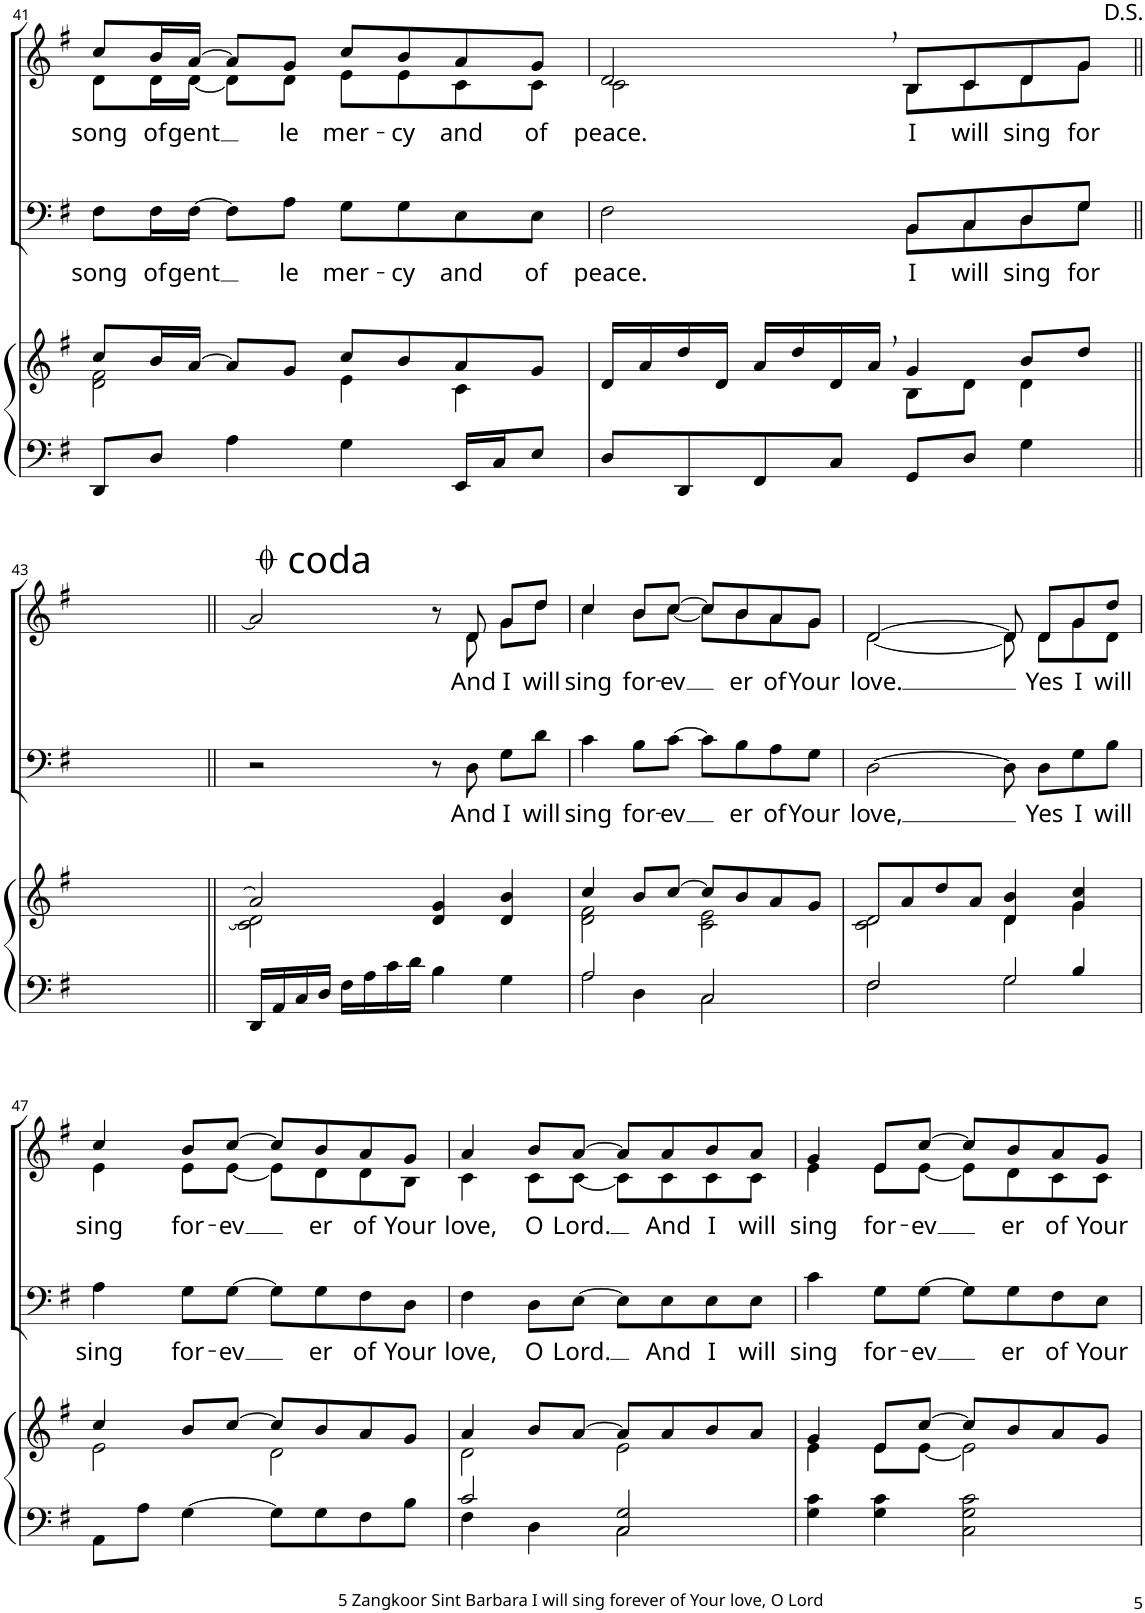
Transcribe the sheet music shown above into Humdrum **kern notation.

**kern	**kern	**kern	**text	**kern	**text
*part3	*part3	*part2	*part2	*part1	*part1
*staff4	*staff3	*staff2	*staff2	*staff1	*staff1
*I"Piano	*	*I"Bass	*	*I"Soprano	*
*I'Pno	*	*I'B	*	*I'S	*
!!LO:PB:g=z
*clefF4	*clefG2	*clefF4	*	*clefG2	*
*k[f#]	*k[f#]	*k[f#]	*	*k[f#]	*
*M4/4	*M4/4	*M4/4	*	*M4/4	*
=41	=41	=41	=41	=41	=41
*	*^	*	*	*	*
!	!	!	!	!LO:LY:b	!	!LO:LY:b
*	*	*	*	*	*^	*
8DD/L	8cc/L	2d\ 2f#\	8F#\L	song	8cc/L	8d\L	song
!	!	!	!	!LO:LY:b	!	!	!LO:LY:b
8D/J	16b/L	.	16F#\L	of	16b/L	16d\L	of
!	!	!	!	!LO:LY:b	!	!	!LO:LY:b
.	[16a/JJ	.	[16F#\JJ	gent	[16a/JJ	[16d\JJ	gent
4A\	8a/L]	.	8F#\L]	.	8a/L]	8d\L]	.
!	!	!	!	!LO:LY:b	!	!	!LO:LY:b
.	8g/J	.	8A\J	le	8g/J	8d\J	le
!	!	!	!	!LO:LY:b	!	!	!LO:LY:b
4G\	8cc/L	4e\	8G\L	mer-	8cc/L	8e\L	mer-
!	!	!	!	!LO:LY:b	!	!	!LO:LY:b
.	8b/	.	8G\	-cy	8b/	8e\	-cy
!	!	!	!	!LO:LY:b	!	!	!LO:LY:b
16EE/LL	8a/	4c\	8E\	and	8a/	8c\	and
16C/J	.	.	.	.	.	.	.
!	!	!	!	!LO:LY:b	!	!	!LO:LY:b
8E/J	8g/J	.	8E\J	of	8g/J	8c\J	of
=42	=42	=42	=42	=42	=42	=42	=42
!	!	!	!	!LO:LY:b	!	!	!LO:LY:b
*	*	*	*^	*	*	*	*
8D/L	16d/LL	2ryy	2F#\	2ryy	peace.	2d,/	2c\	peace.
.	16a/	.	.	.	.	.	.	.
8DD/	16dd/	.	.	.	.	.	.	.
.	16d/JJ	.	.	.	.	.	.	.
8FF#/	16a/LL	.	.	.	.	.	.	.
.	16dd/	.	.	.	.	.	.	.
8C/J	16d/	.	.	.	.	.	.	.
.	16a,/JJ	.	.	.	.	.	.	.
!	!	!	!	!	!LO:LY:b	!	!	!LO:LY:b
8GG/L	4g/	8B\L	8BB/L	8BB\L	I	8B/L	8B\L	I
!	!	!	!	!	!LO:LY:b	!	!	!LO:LY:b
8D/J	.	8d\J	8C/	8C\	will	8c/	8c\	will
!	!	!	!	!	!LO:LY:b	!	!	!LO:LY:b
4G\	8b/L	4d\	8D/	8D\	sing	8d/	8d\	sing
!	!	!	!	!	!LO:LY:b	!	!	!LO:LY:b
.	8dd/J	.	8G/J	8G\J	for	8g/J	8g\J	for
*	*v	*v	*	*	*	*v	*v	*
*	*	*v	*v	*	*	*
!!LO:LB:g=z
=43||	=43||	=43||	=43||	=43||	=43||
1ryy	1ryy	1ryy	.	1ryy	.
=44||	=44||	=44||	=44||	=44||	=44||
*	*^	*	*	*	*
.	.	[qcL	.	.	.	.
.	[qa	qdJ_	.	.	[qa	.
*^	*	*	*	*	*^	*
16DD/LL	2ryy	2a/]	2c\] 2d\	2r	.	2a/]	2ryy	.
16AA/	.	.	.	.	.	.	.	.
16C/	.	.	.	.	.	.	.	.
16D/JJ	.	.	.	.	.	.	.	.
16F#\LL	.	.	.	.	.	.	.	.
16A\	.	.	.	.	.	.	.	.
16c\	.	.	.	.	.	.	.	.
16d\JJ	.	.	.	.	.	.	.	.
4B\	2ryy	4d/ 4g/	2ryy	8r	.	8r	8ryy	.
!	!	!	!	!	!LO:LY:b	!	!	!LO:LY:b
.	.	.	.	8D\	And	8d/	8d\	And
!	!	!	!	!	!LO:LY:b	!	!	!LO:LY:b
4G\	.	4d/ 4b/	.	8G\L	I	8g/L	8g\L	I
!	!	!	!	!	!LO:LY:b	!	!	!LO:LY:b
.	.	.	.	8d\J	will	8dd/J	8dd\J	will
=45	=45	=45	=45	=45	=45	=45	=45	=45
!	!	!	!	!	!LO:LY:b	!	!	!LO:LY:b
2A/	4A\	4cc/	2d\ 2f#\	4c\	sing	4cc/	4cc\	sing
!	!	!	!	!	!LO:LY:b	!	!	!LO:LY:b
.	4D\	8b/L	.	8B\L	for-	8b/L	8b\L	for-
!	!	!	!	!	!LO:LY:b	!	!	!LO:LY:b
.	.	[8cc/J	.	[8c\J	-ev	[8cc/J	[8cc\J	-ev
2C/	2C\	8cc/L]	2c\ 2e\	8c\L]	.	8cc/L]	8cc\L]	.
!	!	!	!	!	!LO:LY:b	!	!	!LO:LY:b
.	.	8b/	.	8B\	er	8b/	8b\	er
!	!	!	!	!	!LO:LY:b	!	!	!LO:LY:b
.	.	8a/	.	8A\	of	8a/	8a\	of
!	!	!	!	!	!LO:LY:b	!	!	!LO:LY:b
.	.	8g/J	.	8G\J	Your	8g/J	8g\J	Your
=46	=46	=46	=46	=46	=46	=46	=46	=46
!	!	!	!	!	!LO:LY:b	!	!	!LO:LY:b
2F#/	2F#\	8d/L	2c\ 2d\	[2D\	love,	[2d/	[2d\	love.
.	.	8a/	.	.	.	.	.	.
.	.	8dd/	.	.	.	.	.	.
.	.	8a/J	.	.	.	.	.	.
4G/	2G\	4d/ 4b/	4d\	8D\]	.	8d/]	8d\]	.
!	!	!	!	!	!LO:LY:b	!	!	!LO:LY:b
.	.	.	.	8D\L	Yes	8d/L	8d\L	Yes
!	!	!	!	!	!LO:LY:b	!	!	!LO:LY:b
4B/	.	4g/ 4cc/	4g\	8G\	I	8g/	8g\	I
!	!	!	!	!	!LO:LY:b	!	!	!LO:LY:b
.	.	.	.	8B\J	will	8dd/J	8d\J	will
*v	*v	*	*	*	*	*	*	*
!!LO:LB:g=z	!!
=47	=47	=47	=47	=47	=47	=47	=47
!	!	!	!	!LO:LY:b	!	!	!LO:LY:b
8AA\L	4cc/	2e\	4A\	sing	4cc/	4e\	sing
8A\J	.	.	.	.	.	.	.
!	!	!	!	!LO:LY:b	!	!	!LO:LY:b
[4G\	8b/L	.	8G\L	for-	8b/L	8e\L	for-
!	!	!	!	!LO:LY:b	!	!	!LO:LY:b
.	[8cc/J	.	[8G\J	-ev	[8cc/J	[8e\J	-ev
8G\L]	8cc/L]	2d\	8G\L]	.	8cc/L]	8e\L]	.
!	!	!	!	!LO:LY:b	!	!	!LO:LY:b
8G\	8b/	.	8G\	er	8b/	8d\	er
!	!	!	!	!LO:LY:b	!	!	!LO:LY:b
8F#\	8a/	.	8F#\	of	8a/	8d\	of
!	!	!	!	!LO:LY:b	!	!	!LO:LY:b
8B\J	8g/J	.	8D\J	Your	8g/J	8B\J	Your
=48	=48	=48	=48	=48	=48	=48	=48
*^	*	*	*	*	*	*	*
!	!	!	!	!	!LO:LY:b	!	!	!LO:LY:b
2c/	4F#\	4a/	2d\	4F#\	love,	4a/	4c\	love,
!	!	!	!	!	!LO:LY:b	!	!	!LO:LY:b
.	4D\	8b/L	.	8D\L	O	8b/L	8c\L	O
!	!	!	!	!	!LO:LY:b	!	!	!LO:LY:b
.	.	[8a/J	.	[8E\J	Lord.	[8a/J	[8c\J	Lord.
2C/ 2G/	2C\	8a/L]	2e\	8E\L]	.	8a/L]	8c\L]	.
!	!	!	!	!	!LO:LY:b	!	!	!LO:LY:b
.	.	8a/	.	8E\	And	8a/	8c\	And
!	!	!	!	!	!LO:LY:b	!	!	!LO:LY:b
.	.	8b/	.	8E\	I	8b/	8c\	I
!	!	!	!	!	!LO:LY:b	!	!	!LO:LY:b
.	.	8a/J	.	8E\J	will	8a/J	8c\J	will
*v	*v	*	*	*	*	*	*	*
=49	=49	=49	=49	=49	=49	=49	=49
!	!	!	!	!LO:LY:b	!	!	!LO:LY:b
4G\ 4c\	4g/	4e\	4c\	sing	4g/	4e\	sing
!	!	!	!	!LO:LY:b	!	!	!LO:LY:b
4G\ 4c\	8e/L	8e\L	8G\L	for-	8e/L	8e\L	for-
!	!	!	!	!LO:LY:b	!	!	!LO:LY:b
.	[8cc/J	[8e\J	[8G\J	-ev	[8cc/J	[8e\J	-ev
2C\ 2G\ 2c\	8cc/L]	2e\]	8G\L]	.	8cc/L]	8e\L]	.
!	!	!	!	!LO:LY:b	!	!	!LO:LY:b
.	8b/	.	8G\	er	8b/	8d\	er
!	!	!	!	!LO:LY:b	!	!	!LO:LY:b
.	8a/	.	8F#\	of	8a/	8c\	of
!	!	!	!	!LO:LY:b	!	!	!LO:LY:b
.	8g/J	.	8E\J	Your	8g/J	8c\J	Your
*	*v	*v	*	*	*v	*v	*
=	=	=	=	=	=
*-	*-	*-	*-	*-	*-
